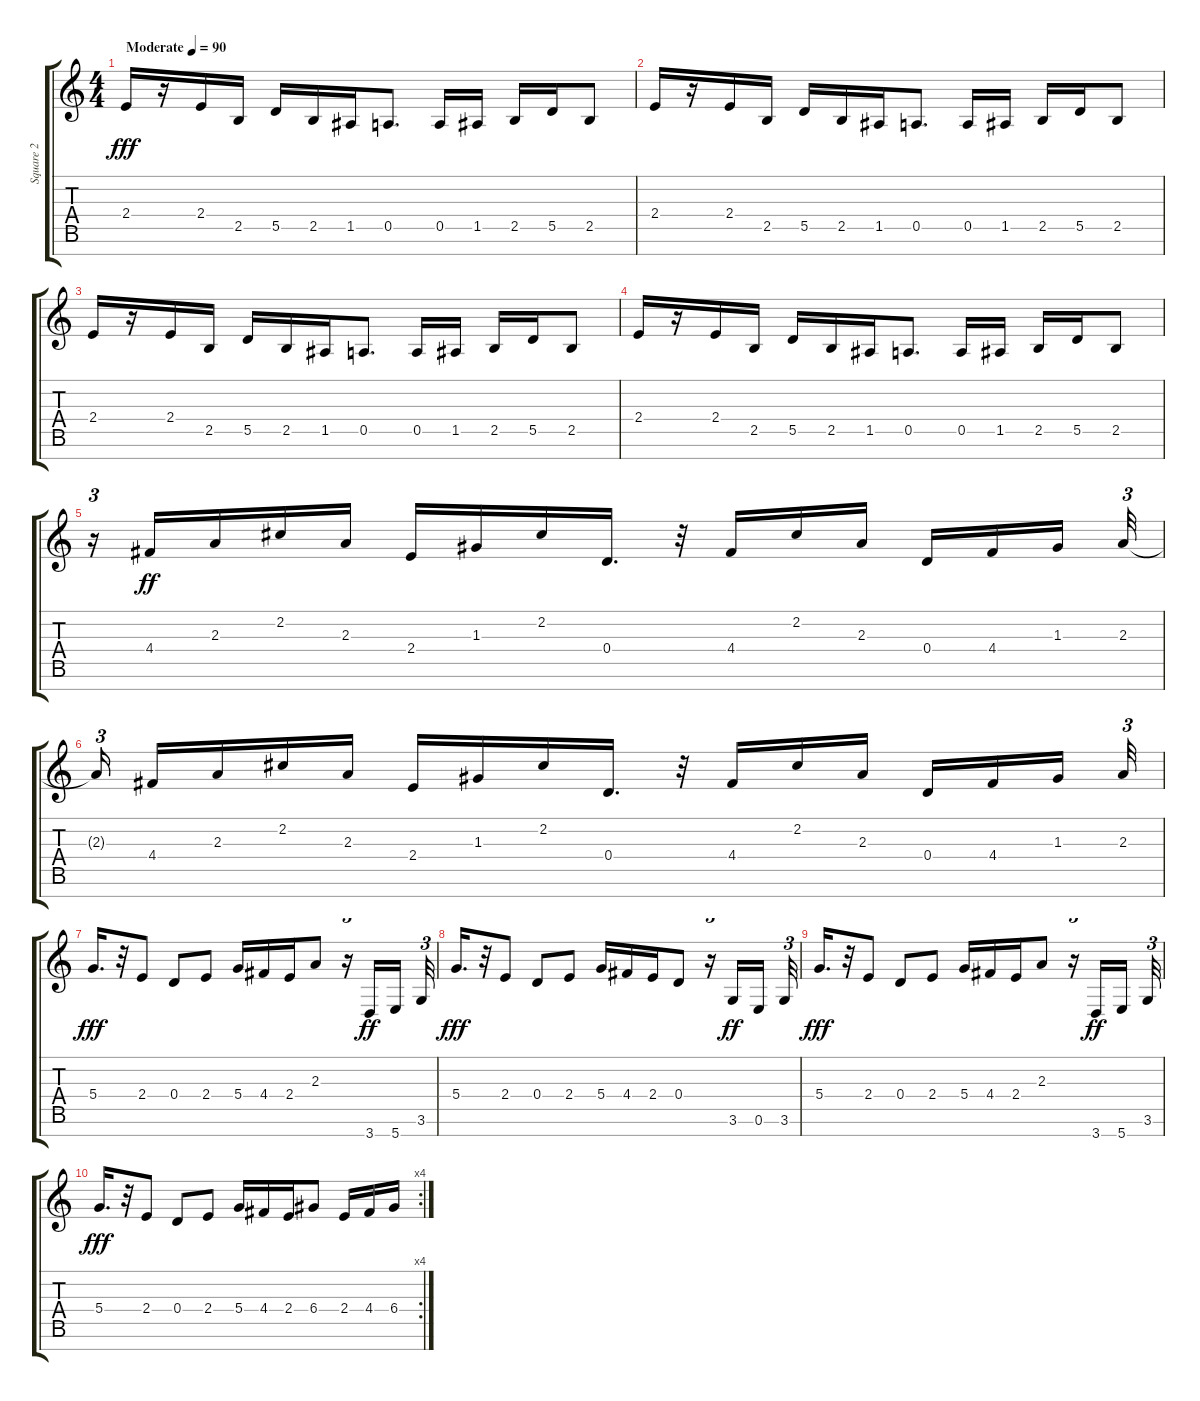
\track ("Square 2" "Square 2") {instrument electricguitarjazz}
\staff {score tabs}
\tuning (E4 B3 G3 D3 A2 E2 B1) {hide}
\ts (4 4)
\tempo (90 "Moderate")
\clef g2
\ks c
2.4.16{dy fff instrument electricguitarjazz} r.16 2.4.16 2.5.16 5.5.16 2.5.16 1.5.16 0.5.8{d} 0.5.16 1.5.16 2.5.16 5.5.16 2.5.8 |
2.4.16 r.16 2.4.16 2.5.16 5.5.16 2.5.16 1.5.16 0.5.8{d} 0.5.16 1.5.16 2.5.16 5.5.16 2.5.8 |
2.4.16 r.16 2.4.16 2.5.16 5.5.16 2.5.16 1.5.16 0.5.8{d} 0.5.16 1.5.16 2.5.16 5.5.16 2.5.8 |
2.4.16 r.16 2.4.16 2.5.16 5.5.16 2.5.16 1.5.16 0.5.8{d} 0.5.16 1.5.16 2.5.16 5.5.16 2.5.8 |
r.16{tu (3 2)} 4.4.16{dy ff} 2.3.16 2.2.16 2.3.16 2.4.16 1.3.16 2.2.16 0.4.16{d} r.32 4.4.16 2.2.16 2.3.16 0.4.16 4.4.16 1.3.16{beam splitsecondary} 2.3.32{tu (3 2)} |
2.3{t}.16{tu (3 2) beam splitsecondary} 4.4.16 2.3.16 2.2.16 2.3.16 2.4.16 1.3.16 2.2.16 0.4.16{d} r.32 4.4.16 2.2.16 2.3.16 0.4.16 4.4.16 1.3.16{beam splitsecondary} 2.3.32{tu (3 2)} |
5.4.16{d dy fff} r.32 2.4.8 0.4.8 2.4.8 5.4.16 4.4.16 2.4.16 2.3.8 r.16{tu (3 2)} 3.7.16{dy ff} 5.7.16{beam splitsecondary} 3.6.32{tu (3 2)} |
5.4.16{d dy fff} r.32 2.4.8 0.4.8 2.4.8 5.4.16 4.4.16 2.4.16 0.4.8 r.16{tu (3 2)} 3.6.16{dy ff} 0.6.16{beam splitsecondary} 3.6.32{tu (3 2)} |
5.4.16{d dy fff} r.32 2.4.8 0.4.8 2.4.8 5.4.16 4.4.16 2.4.16 2.3.8 r.16{tu (3 2)} 3.7.16{dy ff} 5.7.16{beam splitsecondary} 3.6.32{tu (3 2)} |
\rc 4
5.4.16{d dy fff} r.32 2.4.8 0.4.8 2.4.8 5.4.16 4.4.16 2.4.16 6.4.8 2.4.16 4.4.16 6.4.16
